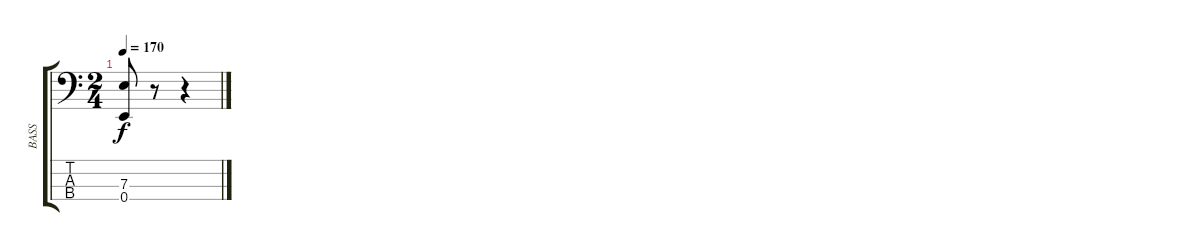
\track ("BASS" "BASS") {instrument electricbassfinger}
\staff {score tabs}
\tuning (G2 D2 A1 E1) {hide}
\ts (2 4)
\tempo 170
\clef f4
\ks c
(7.3 0.4).8{dy f} r.8 r.4
